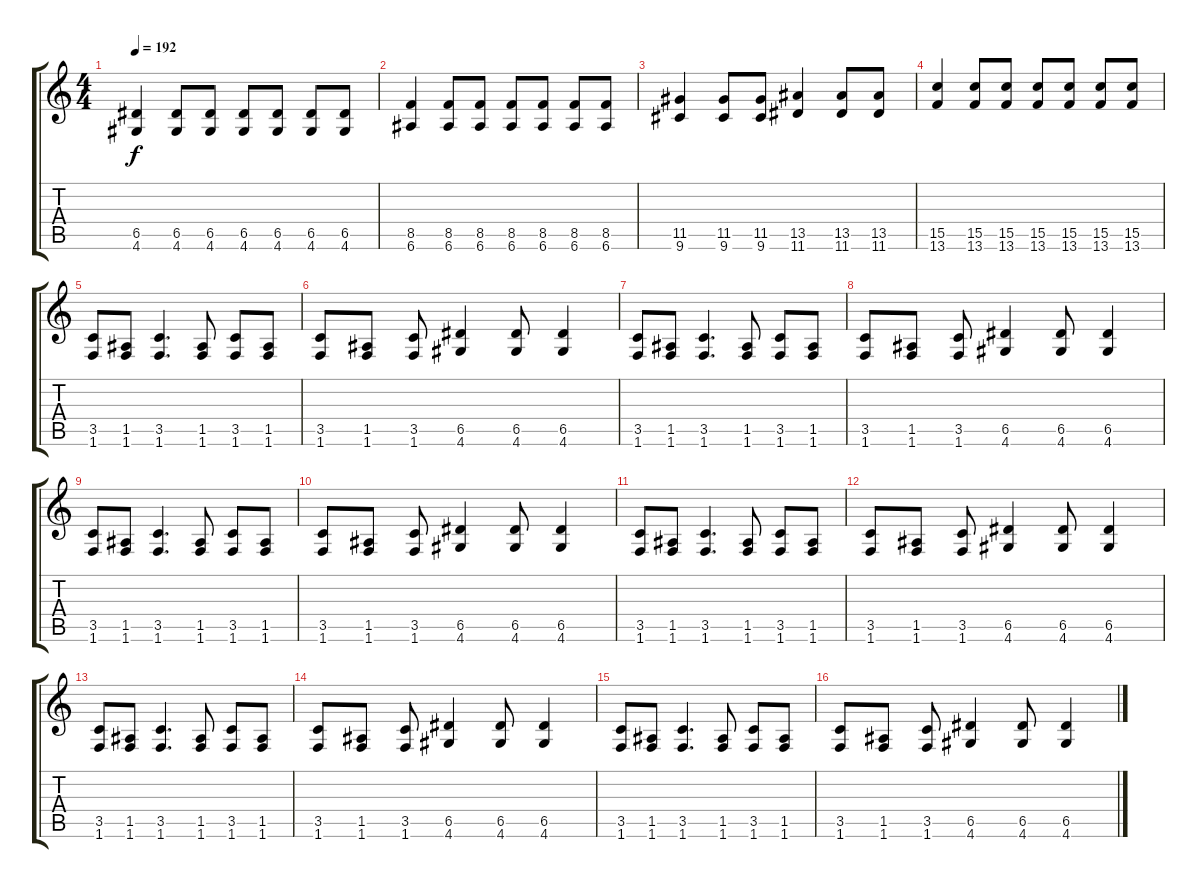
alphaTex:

\track "" {instrument overdrivenguitar}
\staff {score tabs}
\tuning (E4 B3 G3 D3 A2 E2) {hide}
\ts (4 4)
\tempo 192
\clef g2
\ks c
(6.5 4.6).4{dy f} (6.5 4.6).8 (6.5 4.6).8 (6.5 4.6).8 (6.5 4.6).8 (6.5 4.6).8 (6.5 4.6).8 |
(8.5 6.6).4 (8.5 6.6).8 (8.5 6.6).8 (8.5 6.6).8 (8.5 6.6).8 (8.5 6.6).8 (8.5 6.6).8 |
(11.5 9.6).4 (11.5 9.6).8 (11.5 9.6).8 (13.5 11.6).4 (13.5 11.6).8 (13.5 11.6).8 |
(15.5 13.6).4 (15.5 13.6).8 (15.5 13.6).8 (15.5 13.6).8 (15.5 13.6).8 (15.5 13.6).8 (15.5 13.6).8 |
(3.5 1.6).8 (1.5 1.6).8 (3.5 1.6).4{d} (1.5 1.6).8 (3.5 1.6).8 (1.5 1.6).8 |
(3.5 1.6).8 (1.5 1.6).8 (3.5 1.6).8 (6.5 4.6).4 (6.5 4.6).8 (6.5 4.6).4 |
(3.5 1.6).8 (1.5 1.6).8 (3.5 1.6).4{d} (1.5 1.6).8 (3.5 1.6).8 (1.5 1.6).8 |
(3.5 1.6).8 (1.5 1.6).8 (3.5 1.6).8 (6.5 4.6).4 (6.5 4.6).8 (6.5 4.6).4 |
(3.5 1.6).8 (1.5 1.6).8 (3.5 1.6).4{d} (1.5 1.6).8 (3.5 1.6).8 (1.5 1.6).8 |
(3.5 1.6).8 (1.5 1.6).8 (3.5 1.6).8 (6.5 4.6).4 (6.5 4.6).8 (6.5 4.6).4 |
(3.5 1.6).8 (1.5 1.6).8 (3.5 1.6).4{d} (1.5 1.6).8 (3.5 1.6).8 (1.5 1.6).8 |
(3.5 1.6).8 (1.5 1.6).8 (3.5 1.6).8 (6.5 4.6).4 (6.5 4.6).8 (6.5 4.6).4 |
(3.5 1.6).8 (1.5 1.6).8 (3.5 1.6).4{d} (1.5 1.6).8 (3.5 1.6).8 (1.5 1.6).8 |
(3.5 1.6).8 (1.5 1.6).8 (3.5 1.6).8 (6.5 4.6).4 (6.5 4.6).8 (6.5 4.6).4 |
(3.5 1.6).8 (1.5 1.6).8 (3.5 1.6).4{d} (1.5 1.6).8 (3.5 1.6).8 (1.5 1.6).8 |
(3.5 1.6).8 (1.5 1.6).8 (3.5 1.6).8 (6.5 4.6).4 (6.5 4.6).8 (6.5 4.6).4
